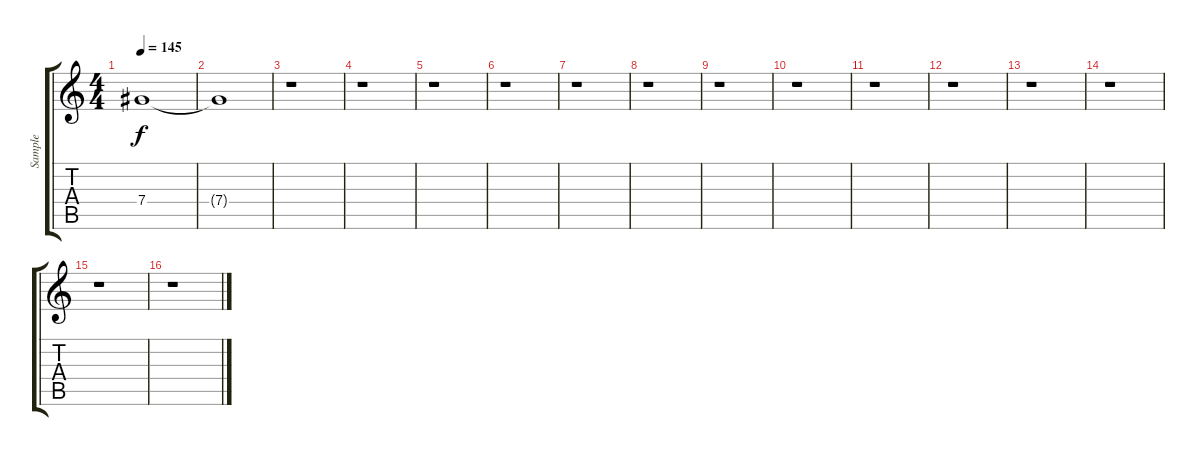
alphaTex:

\track ("Sample" "Sample") {instrument contrabass}
\staff {score tabs}
\tuning (Eb4 Bb3 Gb3 Db3 Ab2 Db2) {hide}
\ts (4 4)
\tempo 145
\clef g2
\ks c
7.4.1{dy f} |
\section ("" "")
7.4{t}.1{volume 0} |
r.1 |
r.1 |
r.1 |
r.1 |
r.1 |
r.1 |
r.1 |
r.1 |
r.1 |
r.1 |
r.1 |
r.1 |
r.1 |
r.1
